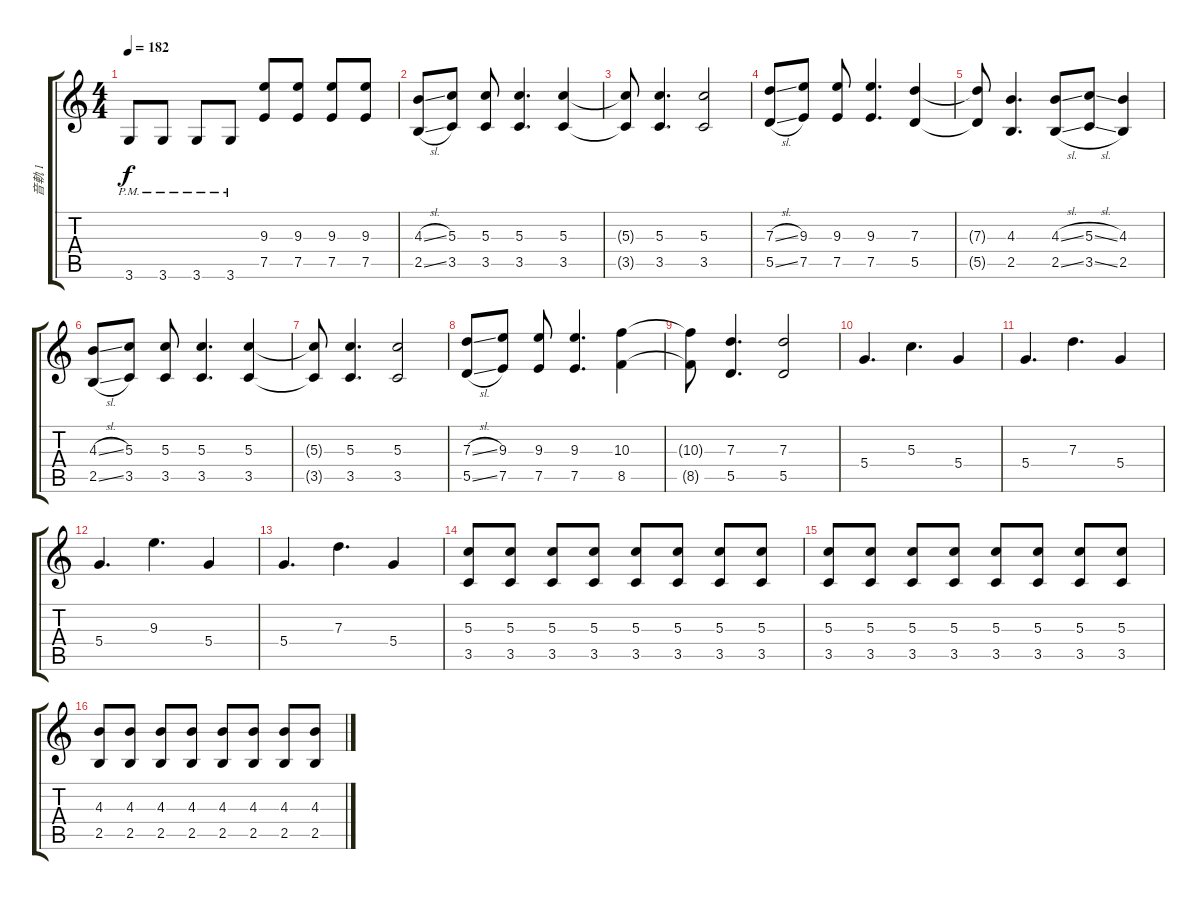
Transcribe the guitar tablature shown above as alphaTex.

\track ("音軌 1" "音軌 1") {instrument overdrivenguitar}
\staff {score tabs}
\tuning (E4 B3 G3 D3 A2 E2) {hide}
\ts (4 4)
\tempo 182
\clef g2
\ks c
3.6{pm}.8{dy f} 3.6{pm}.8 3.6{pm}.8 3.6{pm}.8 (9.3 7.5).8 (9.3 7.5).8 (9.3 7.5).8 (9.3 7.5).8 |
(4.3{sl} 2.5{sl}).8 (5.3 3.5).8 (5.3 3.5).8 (5.3 3.5).4{d} (5.3 3.5).4 |
(5.3{t} 3.5{t}).8 (5.3 3.5).4{d} (5.3 3.5).2 |
(7.3{sl} 5.5{sl}).8 (9.3 7.5).8 (9.3 7.5).8 (9.3 7.5).4{d} (7.3 5.5).4 |
(7.3{t} 5.5{t}).8 (4.3 2.5).4{d} (4.3{sl} 2.5{sl}).8 (5.3{sl} 3.5{sl}).8 (4.3 2.5).4 |
(4.3{sl} 2.5{sl}).8 (5.3 3.5).8 (5.3 3.5).8 (5.3 3.5).4{d} (5.3 3.5).4 |
(5.3{t} 3.5{t}).8 (5.3 3.5).4{d} (5.3 3.5).2 |
(7.3{sl} 5.5{sl}).8 (9.3 7.5).8 (9.3 7.5).8 (9.3 7.5).4{d} (10.3 8.5).4 |
(10.3{t} 8.5{t}).8 (7.3 5.5).4{d} (7.3 5.5).2 |
5.4.4{d} 5.3.4{d} 5.4.4 |
5.4.4{d} 7.3.4{d} 5.4.4 |
5.4.4{d} 9.3.4{d} 5.4.4 |
5.4.4{d} 7.3.4{d} 5.4.4 |
(5.3 3.5).8 (5.3 3.5).8 (5.3 3.5).8 (5.3 3.5).8 (5.3 3.5).8 (5.3 3.5).8 (5.3 3.5).8 (5.3 3.5).8 |
(5.3 3.5).8 (5.3 3.5).8 (5.3 3.5).8 (5.3 3.5).8 (5.3 3.5).8 (5.3 3.5).8 (5.3 3.5).8 (5.3 3.5).8 |
(4.3 2.5).8 (4.3 2.5).8 (4.3 2.5).8 (4.3 2.5).8 (4.3 2.5).8 (4.3 2.5).8 (4.3 2.5).8 (4.3 2.5).8
